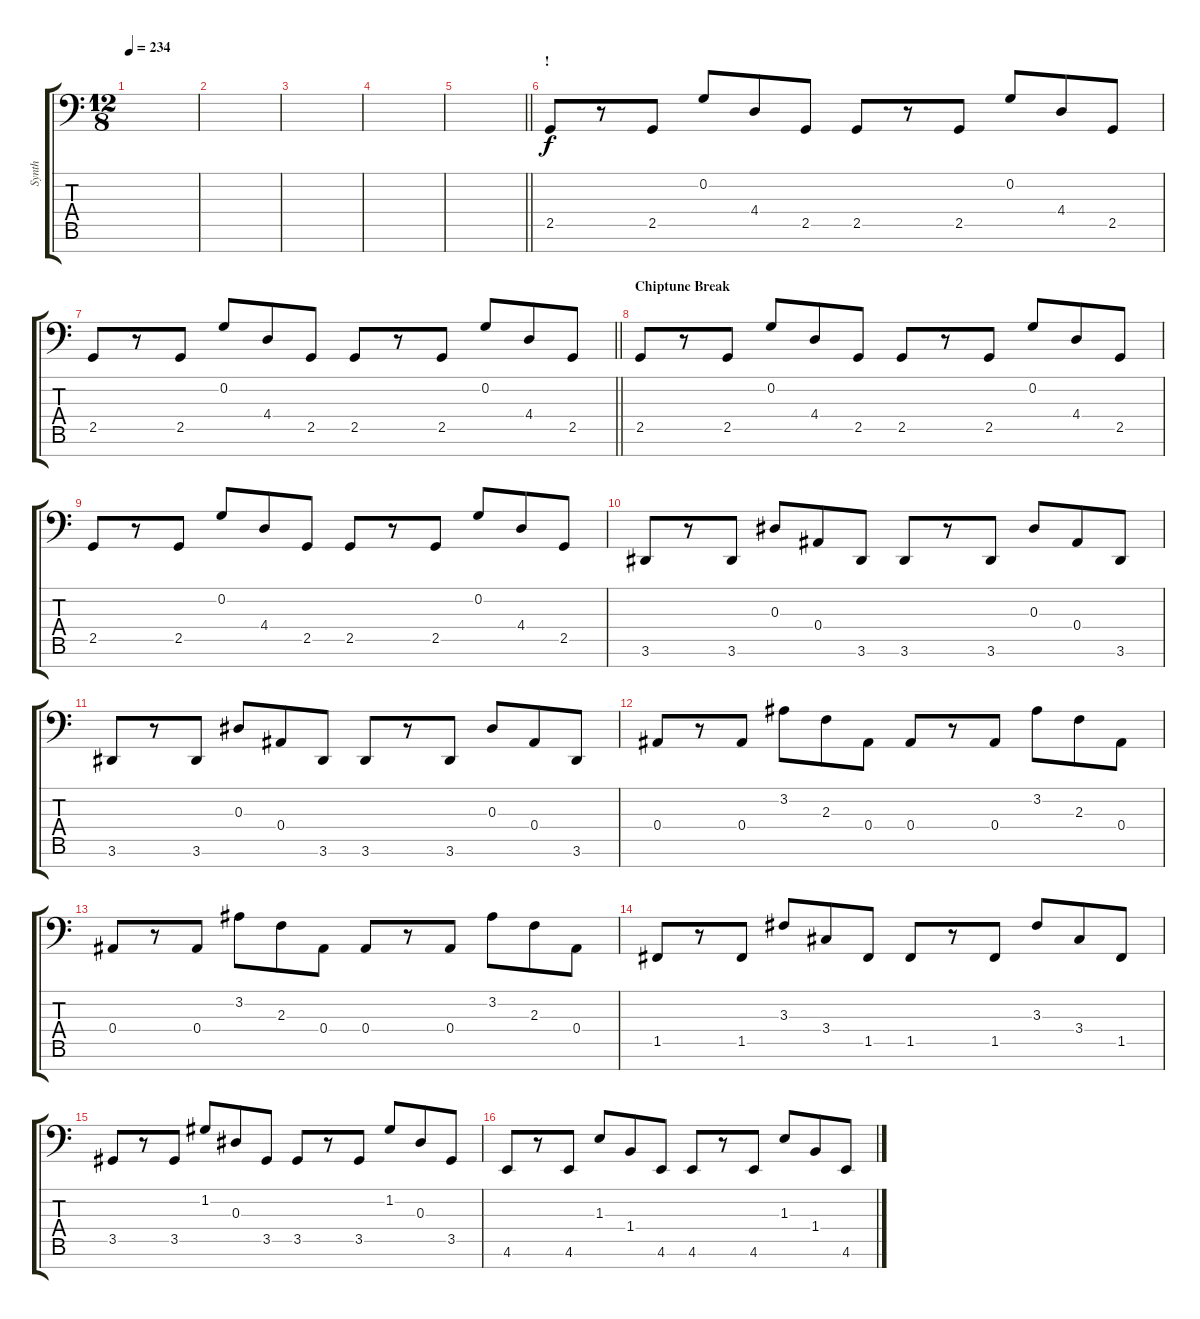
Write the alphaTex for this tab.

\track ("Synth" "Synth") {instrument lead2sawtooth}
\staff {score tabs}
\tuning (C4 G3 Eb3 Bb2 F2 C2 G1) {hide}
\ts (12 8)
\tempo 234
\clef f4
\ks c
|
|
|
|
\barLineRight lightlight
|
\section ("" "!")
2.5.8 r.8 2.5.8 0.2.8 4.4.8 2.5.8 2.5.8 r.8 2.5.8 0.2.8 4.4.8 2.5.8 |
\barLineRight lightlight
2.5.8 r.8 2.5.8 0.2.8 4.4.8 2.5.8 2.5.8 r.8 2.5.8 0.2.8 4.4.8 2.5.8 |
\section ("" "Chiptune Break")
2.5.8 r.8 2.5.8 0.2.8 4.4.8 2.5.8 2.5.8 r.8 2.5.8 0.2.8 4.4.8 2.5.8 |
2.5.8 r.8 2.5.8 0.2.8 4.4.8 2.5.8 2.5.8 r.8 2.5.8 0.2.8 4.4.8 2.5.8 |
3.6.8 r.8 3.6.8 0.3.8 0.4.8 3.6.8 3.6.8 r.8 3.6.8 0.3.8 0.4.8 3.6.8 |
3.6.8 r.8 3.6.8 0.3.8 0.4.8 3.6.8 3.6.8 r.8 3.6.8 0.3.8 0.4.8 3.6.8 |
0.4.8 r.8 0.4.8 3.2.8 2.3.8 0.4.8 0.4.8 r.8 0.4.8 3.2.8 2.3.8 0.4.8 |
0.4.8 r.8 0.4.8 3.2.8 2.3.8 0.4.8 0.4.8 r.8 0.4.8 3.2.8 2.3.8 0.4.8 |
1.5.8 r.8 1.5.8 3.3.8 3.4.8 1.5.8 1.5.8 r.8 1.5.8 3.3.8 3.4.8 1.5.8 |
3.5.8 r.8 3.5.8 1.2.8 0.3.8 3.5.8 3.5.8 r.8 3.5.8 1.2.8 0.3.8 3.5.8 |
4.6.8 r.8 4.6.8 1.3.8 1.4.8 4.6.8 4.6.8 r.8 4.6.8 1.3.8 1.4.8 4.6.8
